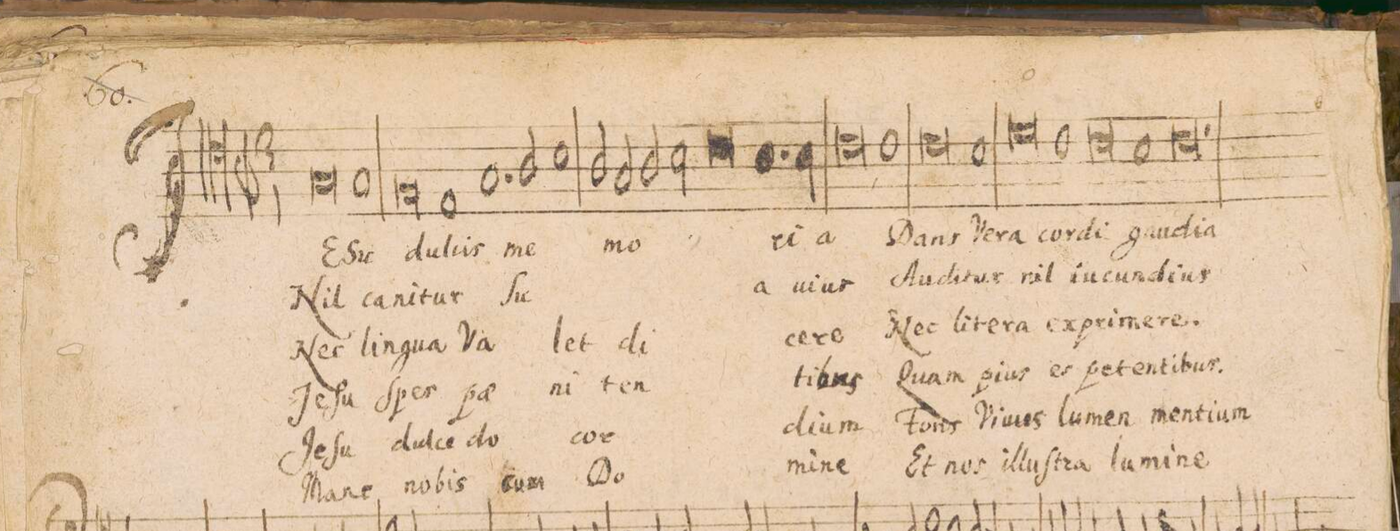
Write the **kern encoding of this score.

**kern	**text	**text	**text	**text	**text	**text
*I"[CANTVS.]	*	*	*	*	*	*
*clefC4	*	*	*	*	*	*
*k[]	*	*	*	*	*	*
*met(O|)	*	*	*	*	*	*
*M3/1	*	*	*	*	*	*
0G	JE-	Nil	Nec	Je-	Je-	Ma-
1G	-Su	ca-	lin-	-ſu	-ſu	-ne
=2-	=2-	=2-	=2-	=2-	=2-	=2-
0F	dul-	-ni-	-gua	ſpes	dul-	no-
1E	-cis	-tur	Va-	pae-	-ce-	-bis-
=3-	=3-	=3-	=3-	=3-	=3-	=3-
1.G	me-	ſu-	-let	-ni-	-do	-cum
2A/	.	.	.	.	.	.
1B	.	.	.	.	.	.
=4-	=4-	=4-	=4-	=4-	=4-	=4-
2A/	-mo-	-a-	di-	-ten-	cor-	Do-
2G/	.	.	.	.	.	.
2A/	.	.	.	.	.	.
*2\right	*	*	*	*	*	*
2B\	.	.	.	.	.	.
*col	*	*	*	*	*	*
0c	.	.	.	.	.	.
=5-	=5-	=5-	=5-	=5-	=5-	=5-
1.B	.	.	.	.	.	.
2B\	-ri-	-ui-	-ce-	-ti-	-di-	-mi-
*Xcol	*	*	*	*	*	*
=6-	=6-	=6-	=6-	=6-	=6-	=6-
0c,<	-a	-us	-re	-bus	-um	-ne
1c	Dans	Au-	Nec	Quam	Fons	Et
=7-	=7-	=7-	=7-	=7-	=7-	=7-
0c	Ve-	-di-	li-	pi-	Vi-	nos
1B	-ra	-tur	-te-	-us	-vus	il-
=8-	=8-	=8-	=8-	=8-	=8-	=8-
0d	cor-	nil	-ra	es	lu-	-lu-
1c	-di	iu-	ex-	pe-	-men	-ſtra
=9-	=9-	=9-	=9-	=9-	=9-	=9-
0c	gau-	-cun-	-pri-	-ten-	men-	lu-
1B	-di-	-di-	-me-	-ti-	-ti-	-mi-
=10-	=10-	=10-	=10-	=10-	=10-	=10-
0.c	-a	-us	-re.	-bus.	-um	-ne
=11-	=11-	=11-	=11-	=11-	=11-	=11-
*-	*-	*-	*-	*-	*-	*-
